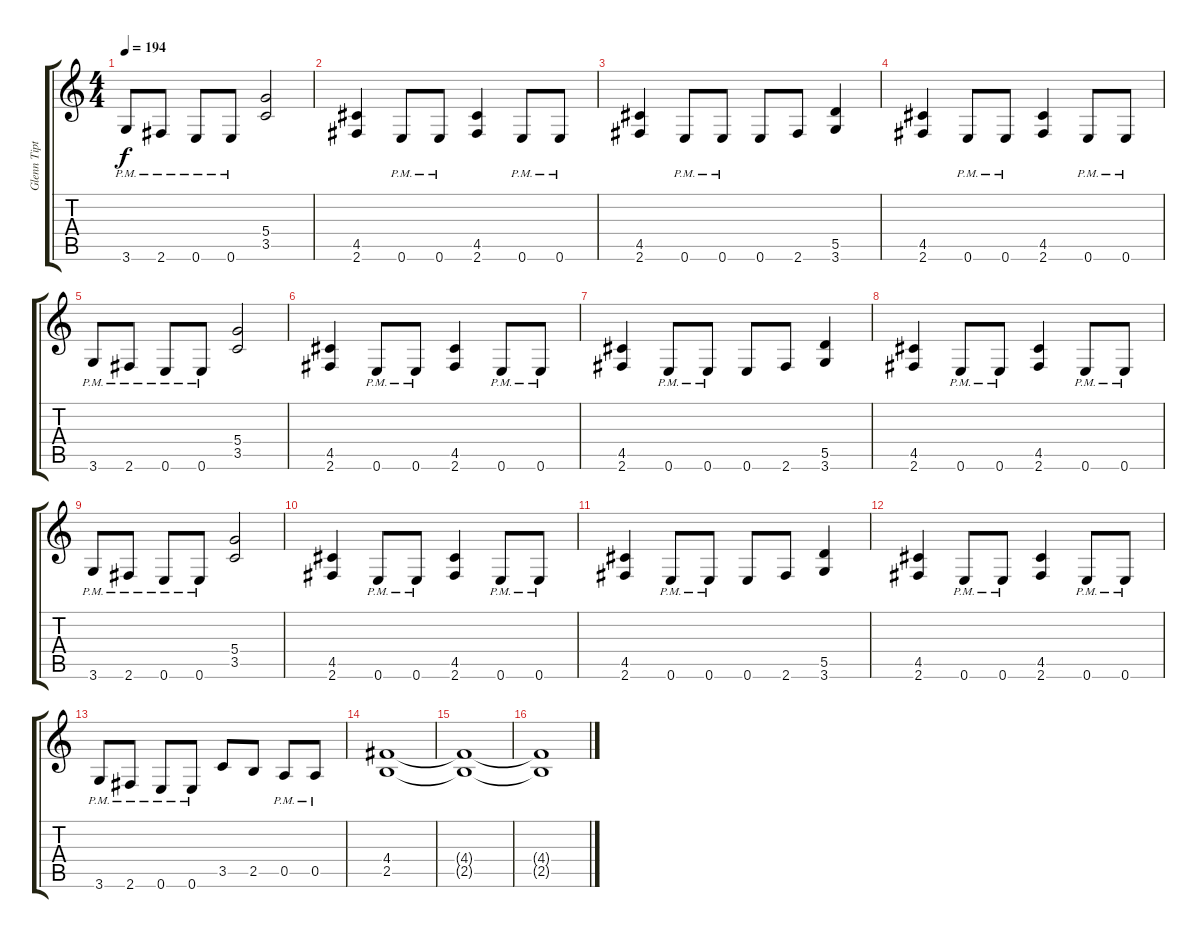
\track ("Glenn Tipton" "Glenn Tipt") {instrument distortionguitar}
\staff {score tabs}
\tuning (E4 B3 G3 D3 A2 E2) {hide}
\ts (4 4)
\tempo 194
\clef g2
\ks c
3.6{pm}.8{dy f} 2.6{pm}.8 0.6{pm}.8 0.6{pm}.8 (5.4 3.5).2 |
(4.5 2.6).4{volume 14 balance 15} 0.6{pm}.8 0.6{pm}.8 (4.5 2.6).4 0.6{pm}.8 0.6{pm}.8 |
(4.5 2.6).4 0.6{pm}.8 0.6{pm}.8 0.6.8 2.6.8 (5.5 3.6).4 |
(4.5 2.6).4 0.6{pm}.8 0.6{pm}.8 (4.5 2.6).4 0.6{pm}.8 0.6{pm}.8 |
3.6{pm}.8 2.6{pm}.8 0.6{pm}.8 0.6{pm}.8 (5.4 3.5).2 |
(4.5 2.6).4 0.6{pm}.8 0.6{pm}.8 (4.5 2.6).4 0.6{pm}.8 0.6{pm}.8 |
(4.5 2.6).4 0.6{pm}.8 0.6{pm}.8 0.6.8 2.6.8 (5.5 3.6).4 |
(4.5 2.6).4 0.6{pm}.8 0.6{pm}.8 (4.5 2.6).4 0.6{pm}.8 0.6{pm}.8 |
3.6{pm}.8 2.6{pm}.8 0.6{pm}.8 0.6{pm}.8 (5.4 3.5).2 |
(4.5 2.6).4 0.6{pm}.8 0.6{pm}.8 (4.5 2.6).4 0.6{pm}.8 0.6{pm}.8 |
(4.5 2.6).4 0.6{pm}.8 0.6{pm}.8 0.6.8 2.6.8 (5.5 3.6).4 |
(4.5 2.6).4 0.6{pm}.8 0.6{pm}.8 (4.5 2.6).4 0.6{pm}.8 0.6{pm}.8 |
3.6{pm}.8 2.6{pm}.8 0.6{pm}.8 0.6{pm}.8 3.5.8 2.5.8 0.5{pm}.8 0.5{pm}.8 |
(4.4 2.5).1 |
(4.4{t} 2.5{t}).1 |
(4.4{t} 2.5{t}).1
